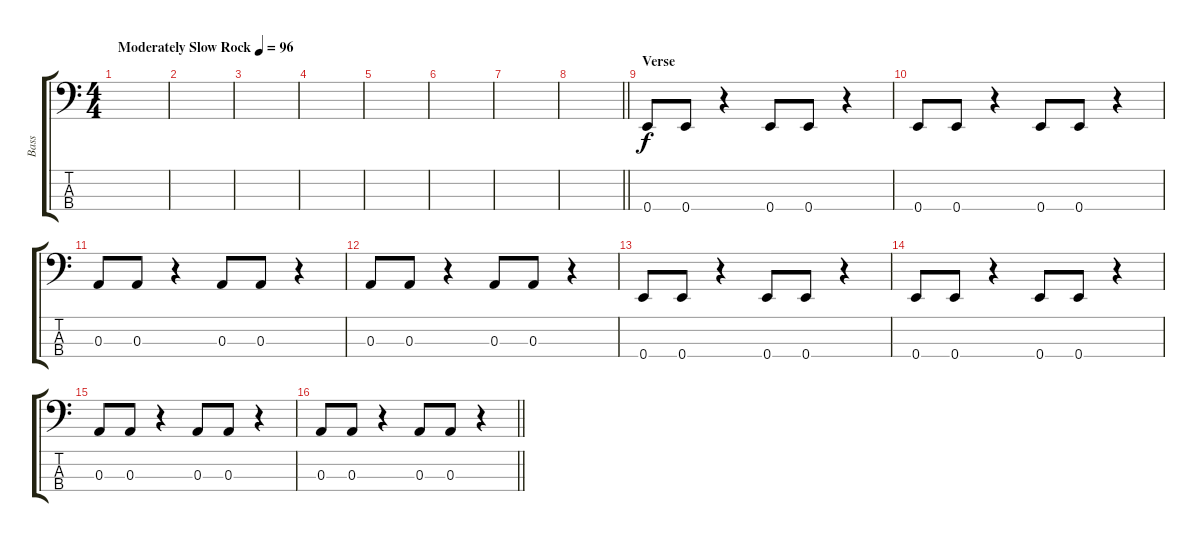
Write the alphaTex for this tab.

\track ("Bass" "Bass") {instrument electricbassfinger}
\staff {score tabs}
\tuning (G2 D2 A1 E1) {hide}
\ts (4 4)
\tempo (96 "Moderately Slow Rock")
\clef f4
\ks c
|
|
|
|
|
|
|
\barLineRight lightlight
|
\section ("" "Verse")
0.4.8 0.4.8 r.4 0.4.8 0.4.8 r.4 |
0.4.8 0.4.8 r.4 0.4.8 0.4.8 r.4 |
0.3.8 0.3.8 r.4 0.3.8 0.3.8 r.4 |
0.3.8 0.3.8 r.4 0.3.8 0.3.8 r.4 |
0.4.8 0.4.8 r.4 0.4.8 0.4.8 r.4 |
0.4.8 0.4.8 r.4 0.4.8 0.4.8 r.4 |
0.3.8 0.3.8 r.4 0.3.8 0.3.8 r.4 |
\barLineRight lightlight
0.3.8 0.3.8 r.4 0.3.8 0.3.8 r.4
